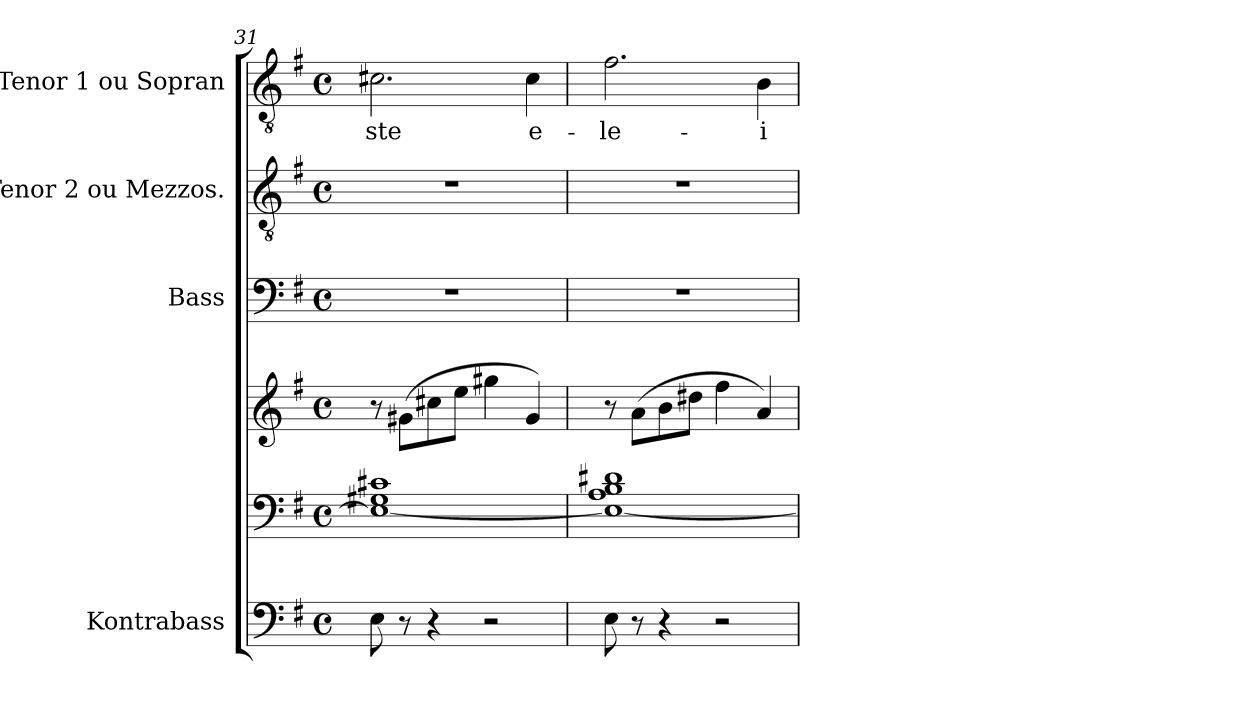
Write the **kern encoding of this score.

**kern	**kern	**kern	**kern	**kern	**kern	**text
*part5	*part4	*part4	*part3	*part2	*part1	*part1
*staff6	*staff5	*staff4	*staff3	*staff2	*staff1	*staff1
*I"Kontrabass	*	*	*I"Bass	*I"Tenor 2 ou Mezzos.	*I"Tenor 1 ou Sopran	*
*I'Kb.	*	*	*	*	*	*
*clefF4	*clefF4	*clefG2	*clefF4	*clefGv2	*clefGv2	*
*ITrd7c12	*	*	*	*	*	*
*k[f#]	*k[f#]	*k[f#]	*k[f#]	*k[f#]	*k[f#]	*
*G:	*G:	*G:	*G:	*G:	*G:	*
*M4/4	*M4/4	*M4/4	*M4/4	*M4/4	*M4/4	*
*met(c)	*met(c)	*met(c)	*met(c)	*met(c)	*met(c)	*
=31	=31	=31	=31	=31	=31	=31
!	!	!	!	!	!	!LO:LY:b
8EE\	1E_ 1G#X 1c#X	8r	1r	1r	2.c#X\	-ste
8r	.	(>8g#X\L	.	.	.	.
4r	.	8cc#X\	.	.	.	.
.	.	8ee\J	.	.	.	.
2r	.	4gg#X\	.	.	.	.
!	!	!	!	!	!	!LO:LY:b
.	.	4g#/)	.	.	4c#\	e-
=32	=32	=32	=32	=32	=32	=32
!	!	!	!	!	!	!LO:LY:b
8EE\	1E_ 1A 1B 1d#X	8r	1r	1r	2.f#\	-le-
8r	.	(>8a\L	.	.	.	.
4r	.	8b\	.	.	.	.
.	.	8dd#X\J	.	.	.	.
2r	.	4ff#\	.	.	.	.
!	!	!	!	!	!	!LO:LY:b
.	.	4a/)	.	.	4B\	-i-
=	=	=	=	=	=	=
*-	*-	*-	*-	*-	*-	*-
